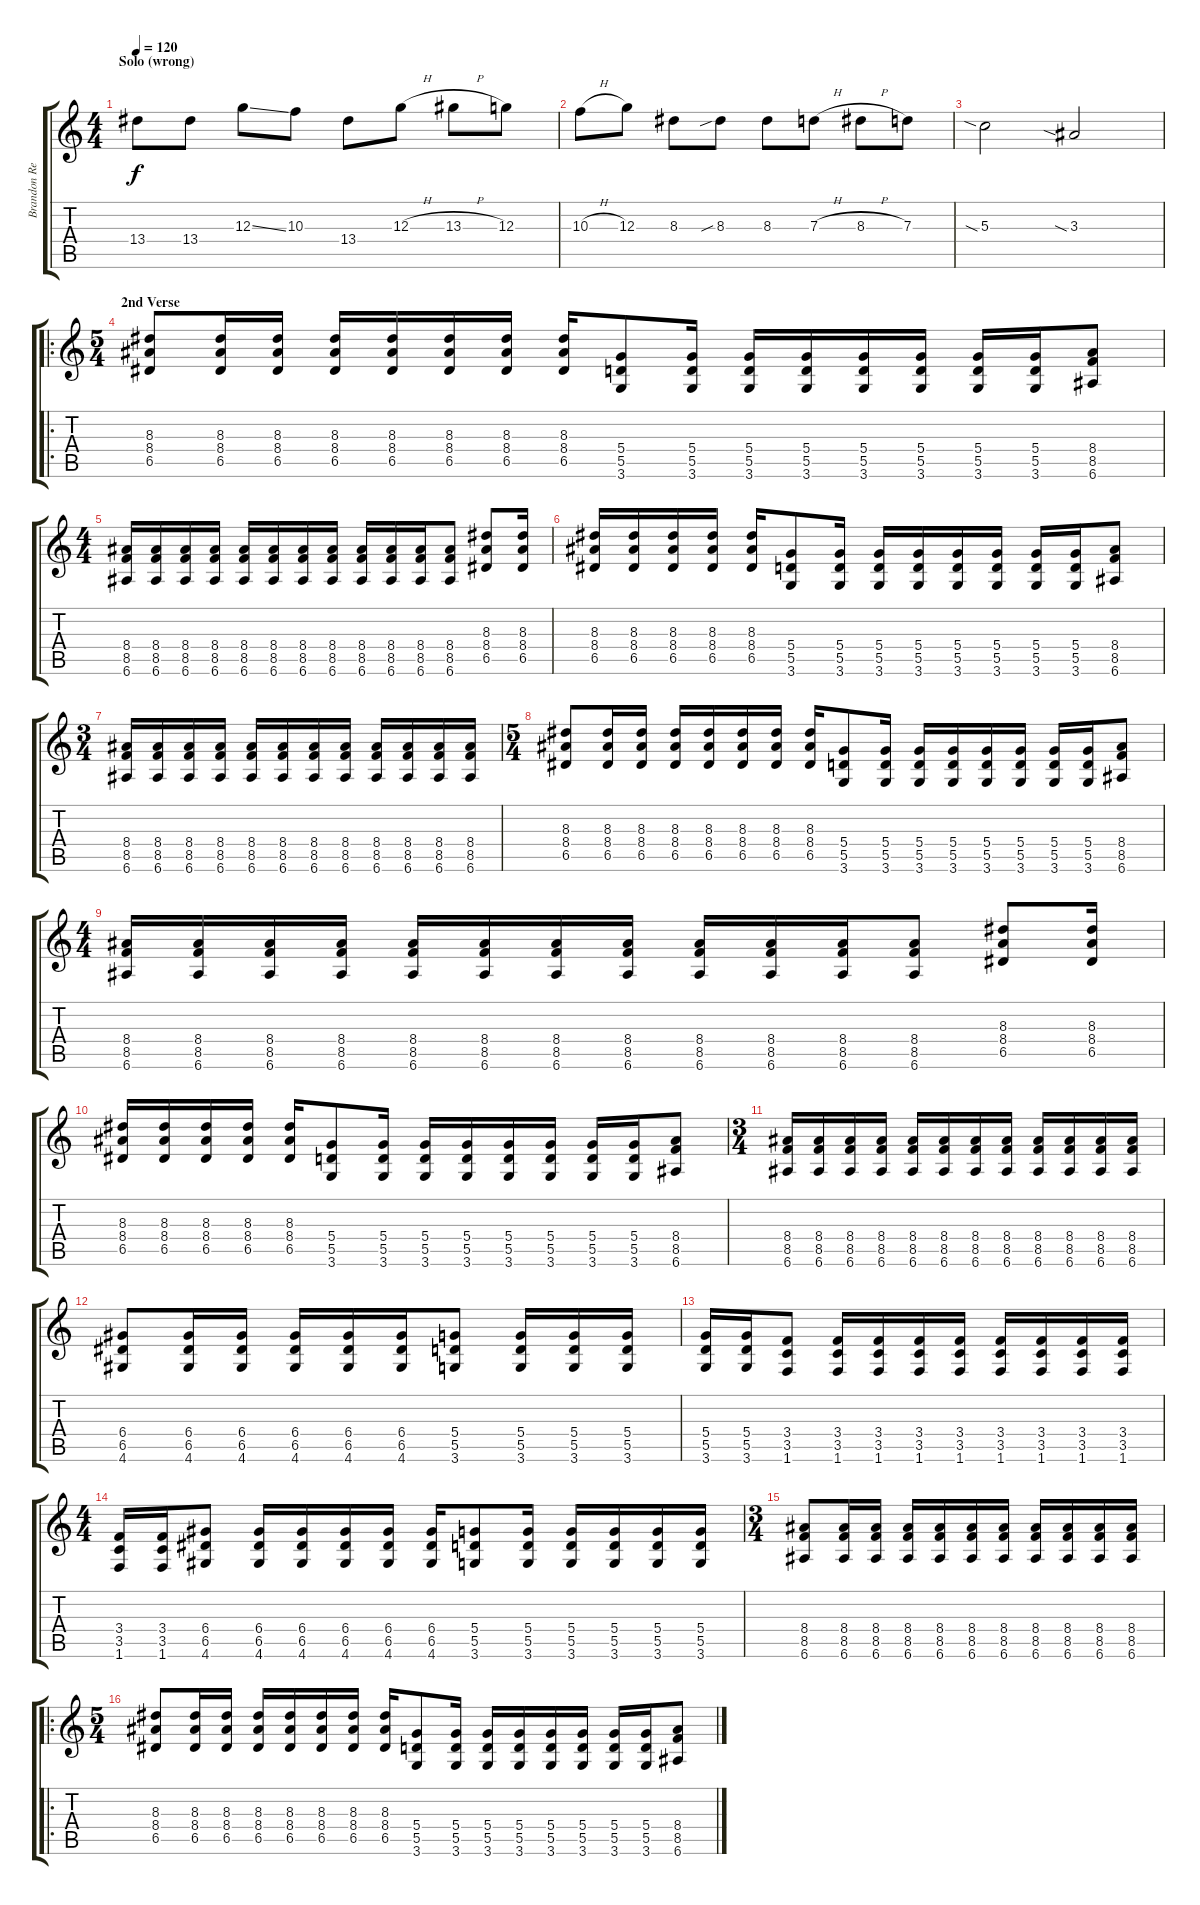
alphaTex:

\track ("Brandon Reilly" "Brandon Re") {instrument distortionguitar}
\staff {score tabs}
\tuning (E4 B3 G3 D3 A2 E2) {hide}
\ts (4 4)
\section ("" "Solo (wrong)")
\tempo 120
\clef g2
\ks c
13.4.8{dy f} 13.4.8 12.3{ss}.8 10.3.8 13.4.8 12.3{h}.8 13.3{h}.8 12.3.8 |
10.3{h}.8 12.3.8 8.3.8 8.3{sib}.8 8.3.8 7.3{h}.8 8.3{h}.8 7.3.8 |
5.3{sia}.2 3.3{sia}.2 |
\ro
\ts (5 4)
\section ("" "2nd Verse")
(8.3 8.4 6.5).8 (8.3 8.4 6.5).16 (8.3 8.4 6.5).16 (8.3 8.4 6.5).16 (8.3 8.4 6.5).16 (8.3 8.4 6.5).16 (8.3 8.4 6.5).16 (8.3 8.4 6.5).16 (5.4 5.5 3.6).8 (5.4 5.5 3.6).16 (5.4 5.5 3.6).16 (5.4 5.5 3.6).16 (5.4 5.5 3.6).16 (5.4 5.5 3.6).16 (5.4 5.5 3.6).16 (5.4 5.5 3.6).16 (8.4 8.5 6.6).8 |
\ts (4 4)
(8.4 8.5 6.6).16 (8.4 8.5 6.6).16 (8.4 8.5 6.6).16 (8.4 8.5 6.6).16 (8.4 8.5 6.6).16 (8.4 8.5 6.6).16 (8.4 8.5 6.6).16 (8.4 8.5 6.6).16 (8.4 8.5 6.6).16 (8.4 8.5 6.6).16 (8.4 8.5 6.6).16 (8.4 8.5 6.6).8 (8.3 8.4 6.5).8 (8.3 8.4 6.5).16 |
(8.3 8.4 6.5).16 (8.3 8.4 6.5).16 (8.3 8.4 6.5).16 (8.3 8.4 6.5).16 (8.3 8.4 6.5).16 (5.4 5.5 3.6).8 (5.4 5.5 3.6).16 (5.4 5.5 3.6).16 (5.4 5.5 3.6).16 (5.4 5.5 3.6).16 (5.4 5.5 3.6).16 (5.4 5.5 3.6).16 (5.4 5.5 3.6).16 (8.4 8.5 6.6).8 |
\ts (3 4)
(8.4 8.5 6.6).16 (8.4 8.5 6.6).16 (8.4 8.5 6.6).16 (8.4 8.5 6.6).16 (8.4 8.5 6.6).16 (8.4 8.5 6.6).16 (8.4 8.5 6.6).16 (8.4 8.5 6.6).16 (8.4 8.5 6.6).16 (8.4 8.5 6.6).16 (8.4 8.5 6.6).16 (8.4 8.5 6.6).16 |
\ts (5 4)
(8.3 8.4 6.5).8 (8.3 8.4 6.5).16 (8.3 8.4 6.5).16 (8.3 8.4 6.5).16 (8.3 8.4 6.5).16 (8.3 8.4 6.5).16 (8.3 8.4 6.5).16 (8.3 8.4 6.5).16 (5.4 5.5 3.6).8 (5.4 5.5 3.6).16 (5.4 5.5 3.6).16 (5.4 5.5 3.6).16 (5.4 5.5 3.6).16 (5.4 5.5 3.6).16 (5.4 5.5 3.6).16 (5.4 5.5 3.6).16 (8.4 8.5 6.6).8 |
\ts (4 4)
(8.4 8.5 6.6).16 (8.4 8.5 6.6).16 (8.4 8.5 6.6).16 (8.4 8.5 6.6).16 (8.4 8.5 6.6).16 (8.4 8.5 6.6).16 (8.4 8.5 6.6).16 (8.4 8.5 6.6).16 (8.4 8.5 6.6).16 (8.4 8.5 6.6).16 (8.4 8.5 6.6).16 (8.4 8.5 6.6).8 (8.3 8.4 6.5).8 (8.3 8.4 6.5).16 |
(8.3 8.4 6.5).16 (8.3 8.4 6.5).16 (8.3 8.4 6.5).16 (8.3 8.4 6.5).16 (8.3 8.4 6.5).16 (5.4 5.5 3.6).8 (5.4 5.5 3.6).16 (5.4 5.5 3.6).16 (5.4 5.5 3.6).16 (5.4 5.5 3.6).16 (5.4 5.5 3.6).16 (5.4 5.5 3.6).16 (5.4 5.5 3.6).16 (8.4 8.5 6.6).8 |
\ts (3 4)
(8.4 8.5 6.6).16 (8.4 8.5 6.6).16 (8.4 8.5 6.6).16 (8.4 8.5 6.6).16 (8.4 8.5 6.6).16 (8.4 8.5 6.6).16 (8.4 8.5 6.6).16 (8.4 8.5 6.6).16 (8.4 8.5 6.6).16 (8.4 8.5 6.6).16 (8.4 8.5 6.6).16 (8.4 8.5 6.6).16 |
(6.4 6.5 4.6).8 (6.4 6.5 4.6).16 (6.4 6.5 4.6).16 (6.4 6.5 4.6).16 (6.4 6.5 4.6).16 (6.4 6.5 4.6).16 (5.4 5.5 3.6).8 (5.4 5.5 3.6).16 (5.4 5.5 3.6).16 (5.4 5.5 3.6).16 |
(5.4 5.5 3.6).16 (5.4 5.5 3.6).16 (3.4 3.5 1.6).8 (3.4 3.5 1.6).16 (3.4 3.5 1.6).16 (3.4 3.5 1.6).16 (3.4 3.5 1.6).16 (3.4 3.5 1.6).16 (3.4 3.5 1.6).16 (3.4 3.5 1.6).16 (3.4 3.5 1.6).16 |
\ts (4 4)
(3.4 3.5 1.6).16 (3.4 3.5 1.6).16 (6.4 6.5 4.6).8 (6.4 6.5 4.6).16 (6.4 6.5 4.6).16 (6.4 6.5 4.6).16 (6.4 6.5 4.6).16 (6.4 6.5 4.6).16 (5.4 5.5 3.6).8 (5.4 5.5 3.6).16 (5.4 5.5 3.6).16 (5.4 5.5 3.6).16 (5.4 5.5 3.6).16 (5.4 5.5 3.6).16 |
\ts (3 4)
(8.4 8.5 6.6).8 (8.4 8.5 6.6).16 (8.4 8.5 6.6).16 (8.4 8.5 6.6).16 (8.4 8.5 6.6).16 (8.4 8.5 6.6).16 (8.4 8.5 6.6).16 (8.4 8.5 6.6).16 (8.4 8.5 6.6).16 (8.4 8.5 6.6).16 (8.4 8.5 6.6).16 |
\ro
\ts (5 4)
(8.3 8.4 6.5).8 (8.3 8.4 6.5).16 (8.3 8.4 6.5).16 (8.3 8.4 6.5).16 (8.3 8.4 6.5).16 (8.3 8.4 6.5).16 (8.3 8.4 6.5).16 (8.3 8.4 6.5).16 (5.4 5.5 3.6).8 (5.4 5.5 3.6).16 (5.4 5.5 3.6).16 (5.4 5.5 3.6).16 (5.4 5.5 3.6).16 (5.4 5.5 3.6).16 (5.4 5.5 3.6).16 (5.4 5.5 3.6).16 (8.4 8.5 6.6).8
